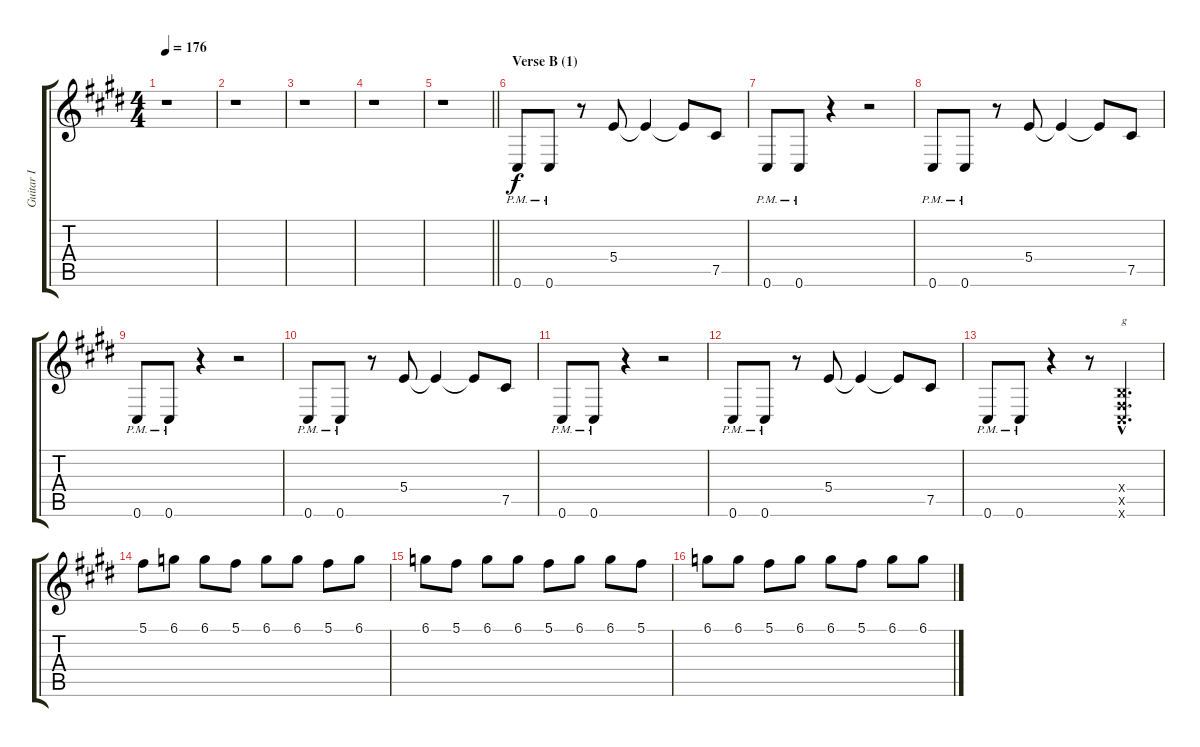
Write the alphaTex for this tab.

\track ("Guitar I" "Guitar I") {instrument distortionguitar}
\staff {score tabs}
\tuning (Db4 Ab3 E3 B2 Gb2 Db2) {hide}
\ts (4 4)
\tempo 176
\clef g2
\ks c#minor
r.1{dy f} |
r.1 |
r.1 |
r.1 |
\barLineRight lightlight
r.1 |
\section ("" "Verse B (1)")
0.6{pm}.8 0.6{pm}.8 r.8 5.4.8 5.4{t}.4 5.4{t}.8 7.5.8 |
0.6{pm}.8 0.6{pm}.8 r.4 r.2 |
0.6{pm}.8 0.6{pm}.8 r.8 5.4.8 5.4{t}.4 5.4{t}.8 7.5.8 |
0.6{pm}.8 0.6{pm}.8 r.4 r.2 |
0.6{pm}.8 0.6{pm}.8 r.8 5.4.8 5.4{t}.4 5.4{t}.8 7.5.8 |
0.6{pm}.8 0.6{pm}.8 r.4 r.2 |
0.6{pm}.8 0.6{pm}.8 r.8 5.4.8 5.4{t}.4 5.4{t}.8 7.5.8 |
0.6{pm}.8 0.6{pm}.8 r.4 r.8 (0.4{hac x} 0.5{hac x} 0.6{hac x}).4{d txt "g"} |
5.1.8 6.1.8 6.1.8 5.1.8 6.1.8 6.1.8 5.1.8 6.1.8 |
6.1.8 5.1.8 6.1.8 6.1.8 5.1.8 6.1.8 6.1.8 5.1.8 |
6.1.8 6.1.8 5.1.8 6.1.8 6.1.8 5.1.8 6.1.8 6.1.8
